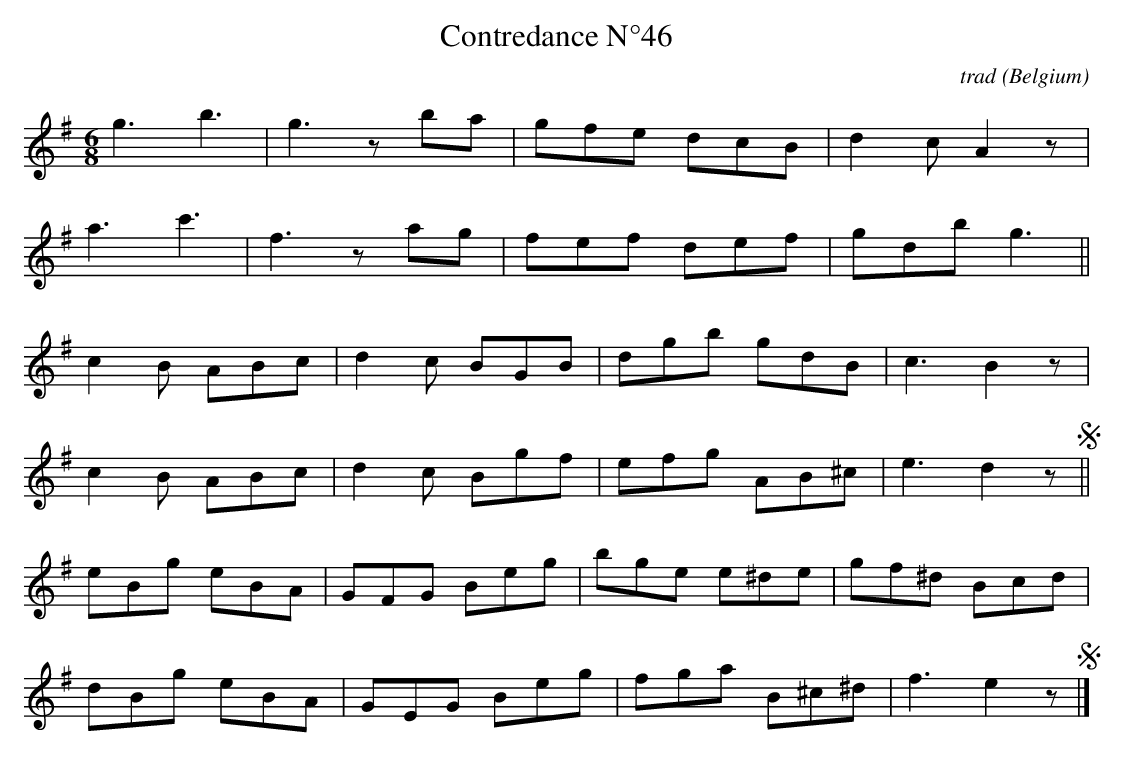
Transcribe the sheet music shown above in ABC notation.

X:1
T:Contredance N°46
C:trad
O:Belgium
M:6/8
L:1/8
K:Gmaj
g3 b3|g3 zba|gfe dcB|d2c A2z|
a3 c'3|f3 zag|fef def|gdb g3||
c2B ABc|d2c BGB|dgb gdB|c3 B2z|
c2B ABc|d2c Bgf|efg AB^c|e3 d2z!segno!||
K:Emin
eBg eBA|GFG Beg|bge e^de|gf^d Bcd|
dBg eBA|GEG Beg|fga B^c^d|f3 e2z!segno!|]
